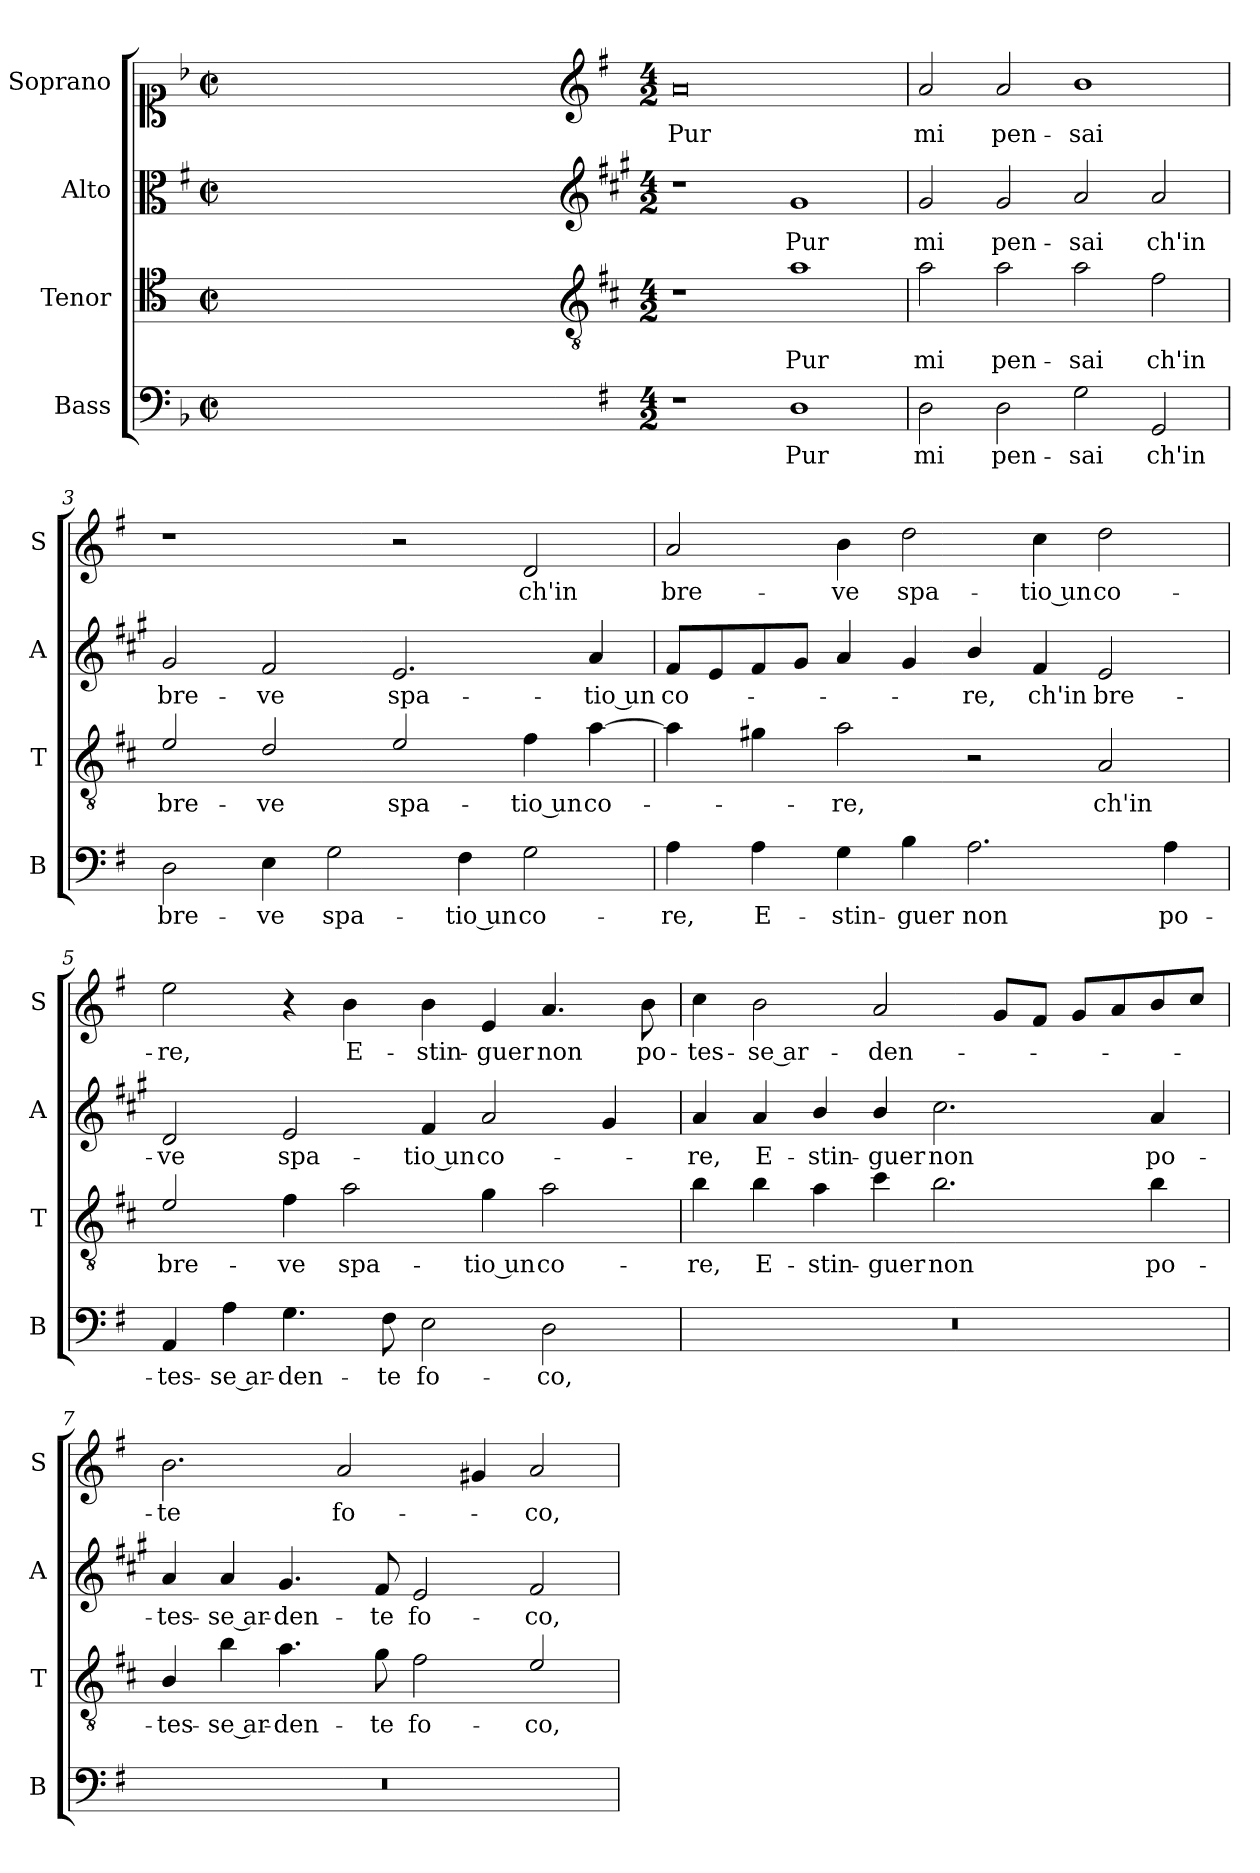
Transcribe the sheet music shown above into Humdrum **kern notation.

**kern	**text	**kern	**text	**kern	**text	**kern	**text
*part4	*part4	*part3	*part3	*part2	*part2	*part1	*part1
*staff4	*staff4	*staff3	*staff3	*staff2	*staff2	*staff1	*staff1
*I"Bass	*	*I"Tenor	*	*I"Alto	*	*I"Soprano	*
*I'B	*	*I'T	*	*I'A	*	*I'S	*
*clefF4	*	*clefC4	*	*clefC3	*	*clefC1	*
*	*	*ITrd4c7	*	*ITrd1c2	*	*	*
*k[b-]	*	*k[b-]	*	*k[b-]	*	*k[b-]	*
*F:	*	*F:	*	*F:	*	*F:	*
*M2/2	*	*M2/2	*	*M2/2	*	*M2/2	*
*met(c|)	*	*met(c|)	*	*met(c|)	*	*met(c|)	*
=	=	=	=	=	=	=	=
1ryy	.	1ryy	.	1ryy	.	1ryy	.
=1X-	=1X-	=1X-	=1X-	=1X-	=1X-	=1X-	=1X-
4ryy	.	4ryy	.	4ryy	.	4ryy	.
4ryy	.	4ryy	.	4ryy	.	4ryy	.
4ryy	.	4ryy	.	4ryy	.	4ryy	.
4ryy	.	4ryy	.	4ryy	.	4ryy	.
=1-	=1-	=1-	=1-	=1-	=1-	=1-	=1-
*	*	*clefGv2	*	*clefG2	*	*clefG2	*
*k[f#]	*	*k[f#]	*	*k[f#]	*	*k[f#]	*
*G:	*	*G:	*	*G:	*	*G:	*
*M4/2	*	*M4/2	*	*M4/2	*	*M4/2	*
!	!	!	!	!	!	!	!LO:LY:b
1r	.	1r	.	1r	.	0a	Pur
!	!LO:LY:b	!	!LO:LY:b	!	!LO:LY:b	!	!
1D	Pur	1d	Pur	1f#	Pur	.	.
=2	=2	=2	=2	=2	=2	=2	=2
!	!LO:LY:b	!	!LO:LY:b	!	!LO:LY:b	!	!LO:LY:b
2D\	mi	2d\	mi	2f#/	mi	2a/	mi
!	!LO:LY:b	!	!LO:LY:b	!	!LO:LY:b	!	!LO:LY:b
2D\	pen-	2d\	pen-	2f#/	pen-	2a/	pen-
!	!LO:LY:b	!	!LO:LY:b	!	!LO:LY:b	!	!LO:LY:b
2G\	-sai	2d\	-sai	2g/	-sai	1b	-sai
!	!LO:LY:b	!	!LO:LY:b	!	!LO:LY:b	!	!
2GG/	ch'in	2B\	ch'in	2g/	ch'in	.	.
=3	=3	=3	=3	=3	=3	=3	=3
!	!LO:LY:b	!	!LO:LY:b	!	!LO:LY:b	!	!
2D\	bre-	2A/	bre-	2f#/	bre-	1r	.
!	!LO:LY:b	!	!LO:LY:b	!	!LO:LY:b	!	!
4E\	-ve	2G/	-ve	2e/	-ve	.	.
!	!LO:LY:b	!	!	!	!	!	!
2G\	spa-	.	.	.	.	.	.
!	!	!	!LO:LY:b	!	!LO:LY:b	!	!
.	.	2A/	spa-	2.d/	spa-	2r	.
!	!LO:LY:b	!	!	!	!	!	!
4F#\	-tio un	.	.	.	.	.	.
!	!LO:LY:b	!	!LO:LY:b	!	!	!	!LO:LY:b
2G\	co-	4B\	-tio un	.	.	2d/	ch'in
!	!	!	!LO:LY:b	!	!LO:LY:b	!	!
.	.	[4d\	co-	4g/	-tio un	.	.
!!LO:LB:g=z
=4	=4	=4	=4	=4	=4	=4	=4
!	!LO:LY:b	!	!	!	!LO:LY:b	!	!LO:LY:b
4A\	-re,	4d\]	.	8e/L	co-	2a/	bre-
.	.	.	.	8d/	.	.	.
!	!LO:LY:b	!	!	!	!	!	!
4A\	E-	4c#X\	.	8e/	.	.	.
.	.	.	.	8f#/J	.	.	.
!	!LO:LY:b	!	!LO:LY:b	!	!	!	!LO:LY:b
4G\	-stin-	2d\	-re,	4g/	.	4b\	-ve
!	!LO:LY:b	!	!	!	!	!	!LO:LY:b
4B\	-guer	.	.	4f#/	.	2dd\	spa-
!	!LO:LY:b	!	!	!	!LO:LY:b	!	!
2.A\	non	2r	.	4a/	-re,	.	.
!	!	!	!	!	!LO:LY:b	!	!LO:LY:b
.	.	.	.	4e/	ch'in	4cc\	-tio un
!	!	!	!LO:LY:b	!	!LO:LY:b	!	!LO:LY:b
.	.	2D/	ch'in	2d/	bre-	2dd\	co-
!	!LO:LY:b	!	!	!	!	!	!
4A\	po-	.	.	.	.	.	.
=5	=5	=5	=5	=5	=5	=5	=5
!	!LO:LY:b	!	!LO:LY:b	!	!LO:LY:b	!	!LO:LY:b
4AA/	-tes-	2A/	bre-	2c/	-ve	2ee\	-re,
!	!LO:LY:b	!	!	!	!	!	!
4A\	-se ar-	.	.	.	.	.	.
!	!LO:LY:b	!	!LO:LY:b	!	!LO:LY:b	!	!
4.G\	-den-	4B\	-ve	2d/	spa-	4r	.
!	!	!	!LO:LY:b	!	!	!	!LO:LY:b
.	.	2d\	spa-	.	.	4b\	E-
!	!LO:LY:b	!	!	!	!	!	!
8F#\	-te	.	.	.	.	.	.
!	!LO:LY:b	!	!	!	!LO:LY:b	!	!LO:LY:b
2E\	fo-	.	.	4e/	-tio un	4b\	-stin-
!	!	!	!LO:LY:b	!	!LO:LY:b	!	!LO:LY:b
.	.	4c\	-tio un	2g/	co-	4e/	-guer
!	!LO:LY:b	!	!LO:LY:b	!	!	!	!LO:LY:b
2D\	-co,	2d\	co-	.	.	4.a/	non
.	.	.	.	4f#/	.	.	.
!	!	!	!	!	!	!	!LO:LY:b
.	.	.	.	.	.	8b\	po-
=6	=6	=6	=6	=6	=6	=6	=6
!	!	!	!LO:LY:b	!	!LO:LY:b	!	!LO:LY:b
0r	.	4e\	-re,	4g/	-re,	4cc\	-tes-
!	!	!	!LO:LY:b	!	!LO:LY:b	!	!LO:LY:b
.	.	4e\	E-	4g/	E-	2b\	-se ar-
!	!	!	!LO:LY:b	!	!LO:LY:b	!	!
.	.	4d\	-stin-	4a/	-stin-	.	.
!	!	!	!LO:LY:b	!	!LO:LY:b	!	!LO:LY:b
.	.	4f#\	-guer	4a/	-guer	2a/	-den-
!	!	!	!LO:LY:b	!	!LO:LY:b	!	!
.	.	2.e\	non	2.b\	non	.	.
.	.	.	.	.	.	8g/L	.
.	.	.	.	.	.	8f#/J	.
.	.	.	.	.	.	8g/L	.
.	.	.	.	.	.	8a/	.
!	!	!	!LO:LY:b	!	!LO:LY:b	!	!
.	.	4e\	po-	4g/	po-	8b/	.
.	.	.	.	.	.	8cc/J	.
!!LO:LB:g=z
=7	=7	=7	=7	=7	=7	=7	=7
!	!	!	!LO:LY:b	!	!LO:LY:b	!	!LO:LY:b
0r	.	4E/	-tes-	4g/	-tes-	2.b\	-te
!	!	!	!LO:LY:b	!	!LO:LY:b	!	!
.	.	4e\	-se ar-	4g/	-se ar-	.	.
!	!	!	!LO:LY:b	!	!LO:LY:b	!	!
.	.	4.d\	-den-	4.f#/	-den-	.	.
!	!	!	!	!	!	!	!LO:LY:b
.	.	.	.	.	.	2a/	fo-
!	!	!	!LO:LY:b	!	!LO:LY:b	!	!
.	.	8c\	-te	8e/	-te	.	.
!	!	!	!LO:LY:b	!	!LO:LY:b	!	!
.	.	2B\	fo-	2d/	fo-	.	.
.	.	.	.	.	.	4g#X/	.
!	!	!	!LO:LY:b	!	!LO:LY:b	!	!LO:LY:b
.	.	2A/	-co,	2e/	-co,	2a/	-co,
=	=	=	=	=	=	=	=
*-	*-	*-	*-	*-	*-	*-	*-
